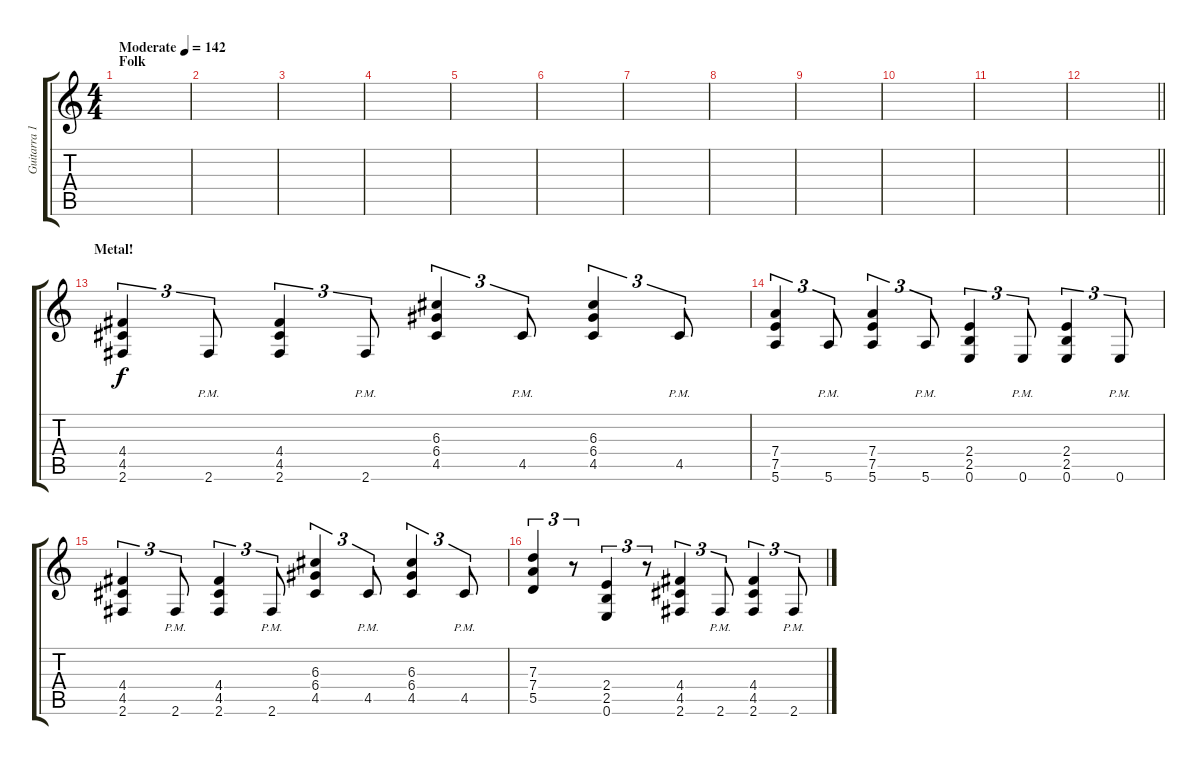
\track ("Guitarra 1" "Guitarra 1") {instrument distortionguitar}
\staff {score tabs}
\tuning (E4 B3 G3 D3 A2 E2) {hide}
\ts (4 4)
\section ("" "Folk")
\tempo (142 "Moderate")
\clef g2
\ks c
|
|
|
|
|
|
|
|
|
|
|
\barLineRight lightlight
|
\section ("" "Metal!")
(4.4 4.5 2.6).4{tu (3 2)} 2.6{pm}.8{tu (3 2)} (4.4 4.5 2.6).4{tu (3 2)} 2.6{pm}.8{tu (3 2)} (6.3 6.4 4.5).4{tu (3 2)} 4.5{pm}.8{tu (3 2)} (6.3 6.4 4.5).4{tu (3 2)} 4.5{pm}.8{tu (3 2)} |
(7.4 7.5 5.6).4{tu (3 2)} 5.6{pm}.8{tu (3 2)} (7.4 7.5 5.6).4{tu (3 2)} 5.6{pm}.8{tu (3 2)} (2.4 2.5 0.6).4{tu (3 2)} 0.6{pm}.8{tu (3 2)} (2.4 2.5 0.6).4{tu (3 2)} 0.6{pm}.8{tu (3 2)} |
(4.4 4.5 2.6).4{tu (3 2)} 2.6{pm}.8{tu (3 2)} (4.4 4.5 2.6).4{tu (3 2)} 2.6{pm}.8{tu (3 2)} (6.3 6.4 4.5).4{tu (3 2)} 4.5{pm}.8{tu (3 2)} (6.3 6.4 4.5).4{tu (3 2)} 4.5{pm}.8{tu (3 2)} |
(7.3 7.4 5.5).4{tu (3 2)} r.8{tu (3 2)} (2.4 2.5 0.6).4{tu (3 2)} r.8{tu (3 2)} (4.4 4.5 2.6).4{tu (3 2)} 2.6{pm}.8{tu (3 2)} (4.4 4.5 2.6).4{tu (3 2)} 2.6{pm}.8{tu (3 2)}
